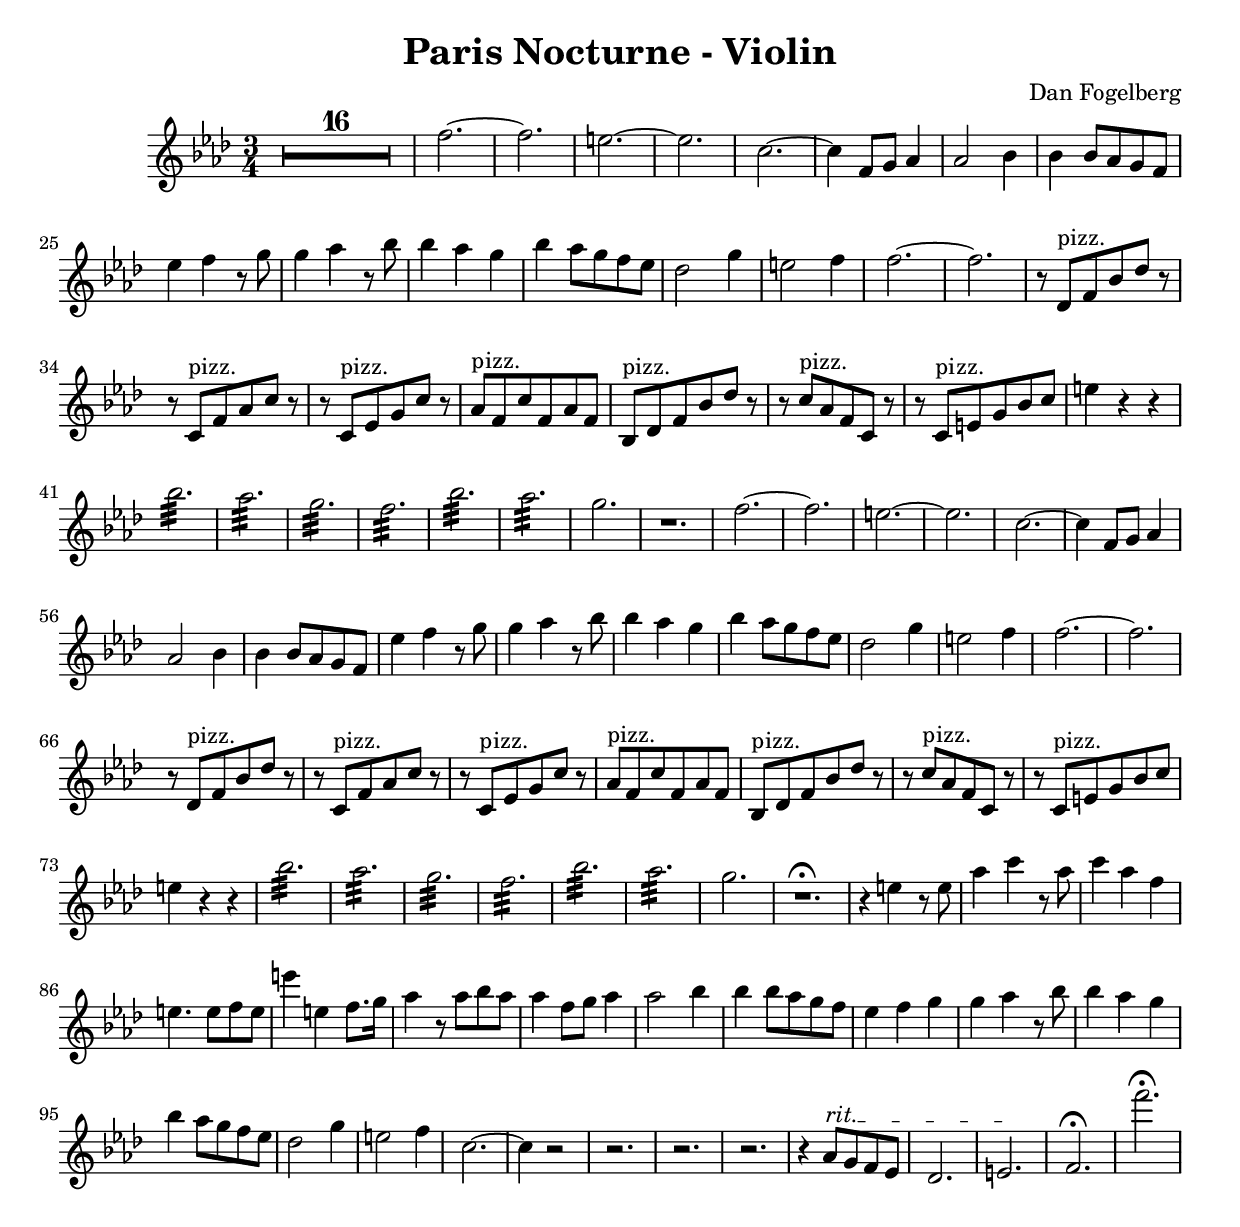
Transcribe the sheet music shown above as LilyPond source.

\version "2.18.2"
\header {
  title = "Paris Nocturne - Violin"
  composer = "Dan Fogelberg"
}
melody = \relative c'' {
  \clef treble
  \key f \minor
  \time 3/4
  \tempo 4 = 96 
  \set Score.tempoHideNote = ##t  
  \override Glissando.style = #'zigzag

  
  \compressFullBarRests
  R1*12
  f2.~f2.  e2.~e2.  c2.~c4 f,8 g8 aes4    aes2 bes4   bes4  bes8 aes8 g8 f8
  ees'4 f4 r8 g8   g4 aes4 r8 bes8   bes4 aes4 g4   bes4 aes8 g8 f8 ees8 
  des2 g4   e2  f4    f2.~f2.    

  r8 des,8^"pizz." f8 bes8 des8 r8
  r8 c,8^"pizz." f8 aes8 c8 r8
  r8 c,8^"pizz." ees8 g8 c8 r8
  aes8^"pizz." f8 c'8 f,8 aes8 f8

  bes,8^"pizz." des8 f8 bes8 des8 r8
  r8 c8^"pizz." aes8 f8 c8 r8
  r8 c8^"pizz." e8 g8 bes8 c8 e4 r4 r4 

  bes'2.:32  aes2.:32  g2.:32  f2.:32   bes2.:32  aes2.:32  g2. r1.

  f2.~f2.  e2.~e2.  c2.~c4 f,8 g8 aes4    aes2 bes4   bes4  bes8 aes8 g8 f8
  ees'4 f4 r8 g8   g4 aes4 r8 bes8   bes4 aes4 g4   bes4 aes8 g8 f8 ees8 
  des2 g4   e2  f4    f2.~f2. 

  r8 des,8^"pizz." f8 bes8 des8 r8
  r8 c,8^"pizz." f8 aes8 c8 r8
  r8 c,8^"pizz." ees8 g8 c8 r8
  aes8^"pizz." f8 c'8 f,8 aes8 f8

  bes,8^"pizz." des8 f8 bes8 des8 r8
  r8 c8^"pizz." aes8 f8 c8 r8
  r8 c8^"pizz." e8 g8 bes8 c8 e4 r4 r4 

  bes'2.:32  aes2.:32  g2.:32  f2.:32   bes2.:32  aes2.:32  g2. r1.\fermata

  r4 e4 r8 e8    aes4 c4 r8 aes8  c4 aes4 f4  e4. e8 f8 e8  e'4 e,4 f8. g16    
  aes4 r8 aes8 bes8 aes8    aes4  f8 g8 aes4   aes2 bes4  bes4  bes8 aes8 g8 f8 
  ees4 f4 g4   g4 aes4 r8 bes8   bes4 aes4 g4   bes4 aes8 g8 f8 ees8  
  des2 g4   e2  f4    c2.~c4 r2

  r2.  r2.  r2. r4

  \override TextSpanner.bound-details.left.text = "rit."
  aes8\startTextSpan g8 f8 ees8   des2.  e2.\stopTextSpan   f2.\fermata  f''2.\fermata

}

\score {
  \new Staff \melody
  \layout { }
  \midi {
     \tempo 2 = 72
    \context {
      \Voice
      \remove "Dynamic_performer"
    } 
  }
}